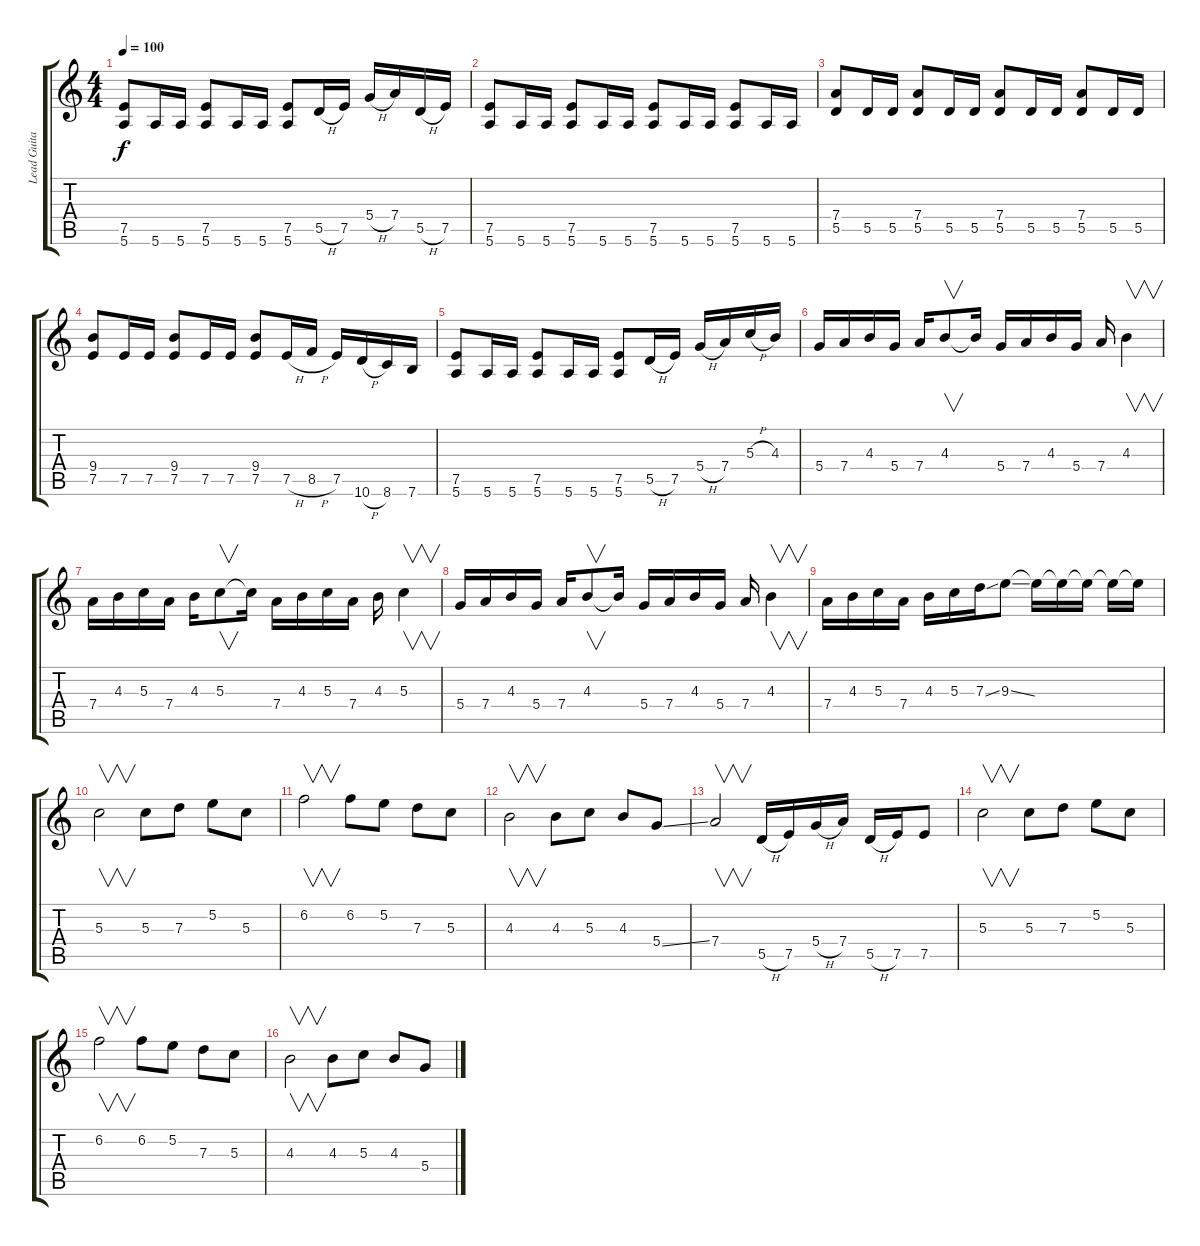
\track ("Lead Guitar 1" "Lead Guita") {instrument overdrivenguitar}
\staff {score tabs}
\tuning (E4 B3 G3 D3 A2 E2) {hide}
\ts (4 4)
\tempo 100
\clef g2
\ks c
(7.5 5.6).8{dy f} 5.6.16 5.6.16 (7.5 5.6).8 5.6.16 5.6.16 (7.5 5.6).8 5.5{h}.16 7.5.16 5.4{h}.16 7.4.16 5.5{h}.16 7.5.16 |
(7.5 5.6).8 5.6.16 5.6.16 (7.5 5.6).8 5.6.16 5.6.16 (7.5 5.6).8 5.6.16 5.6.16 (7.5 5.6).8 5.6.16 5.6.16 |
(7.4 5.5).8 5.5.16 5.5.16 (7.4 5.5).8 5.5.16 5.5.16 (7.4 5.5).8 5.5.16 5.5.16 (7.4 5.5).8 5.5.16 5.5.16 |
(9.4 7.5).8 7.5.16 7.5.16 (9.4 7.5).8 7.5.16 7.5.16 (9.4 7.5).8 7.5{h}.16 8.5{h}.16 7.5.16 10.6{h}.16 8.6.16 7.6.16 |
(7.5 5.6).8 5.6.16 5.6.16 (7.5 5.6).8 5.6.16 5.6.16 (7.5 5.6).8 5.5{h}.16 7.5.16 5.4{h}.16 7.4.16 5.3{h}.16 4.3.16 |
5.4.16 7.4.16 4.3.16 5.4.16 7.4.16 4.3.8{v} 4.3{t}.16 5.4.16 7.4.16 4.3.16 5.4.16 7.4.16 4.3.4{v} |
7.4.16 4.3.16 5.3.16 7.4.16 4.3.16 5.3.8{v} 5.3{t}.16 7.4.16 4.3.16 5.3.16 7.4.16 4.3.16 5.3.4{v} |
5.4.16 7.4.16 4.3.16 5.4.16 7.4.16 4.3.8{v} 4.3{t}.16 5.4.16 7.4.16 4.3.16 5.4.16 7.4.16 4.3.4{v} |
7.4.16 4.3.16 5.3.16 7.4.16 4.3.16 5.3.16 7.3{ss}.16 9.3{ss}.8 9.3{t}.16 9.3{t}.16 9.3{t}.16 9.3{t}.16 9.3{t}.16 |
5.3.2{v} 5.3.8 7.3.8 5.2.8 5.3.8 |
6.2.2{v} 6.2.8 5.2.8 7.3.8 5.3.8 |
4.3.2{v} 4.3.8 5.3.8 4.3.8 5.4{ss}.8 |
7.4.2{v} 5.5{h}.16 7.5.16 5.4{h}.16 7.4.16 5.5{h}.16 7.5.16 7.5.8 |
5.3.2{v} 5.3.8 7.3.8 5.2.8 5.3.8 |
6.2.2{v} 6.2.8 5.2.8 7.3.8 5.3.8 |
4.3.2{v} 4.3.8 5.3.8 4.3.8 5.4{ss}.8
